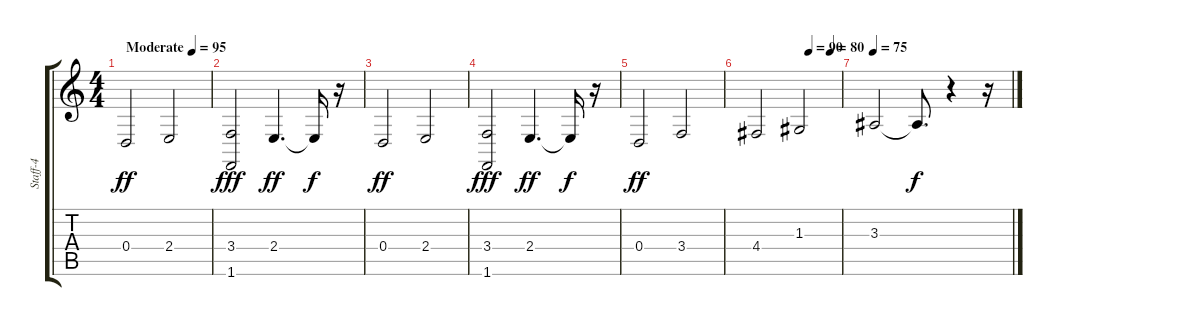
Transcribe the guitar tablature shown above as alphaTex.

\track ("Staff-4" "Staff-4") {instrument stringensemble2}
\staff {score tabs}
\tuning (E4 B3 G3 D3 A2 E2) {hide}
\ts (4 4)
\tempo (95 "Moderate")
\clef g2
\ks c
0.4.2{dy ff instrument stringensemble2} 2.4.2 |
(3.4 1.6).2{dy fff} 2.4.4{d dy ff} 2.4{t}.16{dy f} r.16 |
0.4.2{dy ff} 2.4.2 |
(3.4 1.6).2{dy fff} 2.4.4{d dy ff} 2.4{t}.16{dy f} r.16 |
0.4.2{dy ff} 3.4.2 |
\tempo (90 0.625)
\tempo (80 0.875)
4.4.2 1.3.2 |
\tempo 75
3.3.2 3.3{t}.8{d dy f} r.4 r.16
